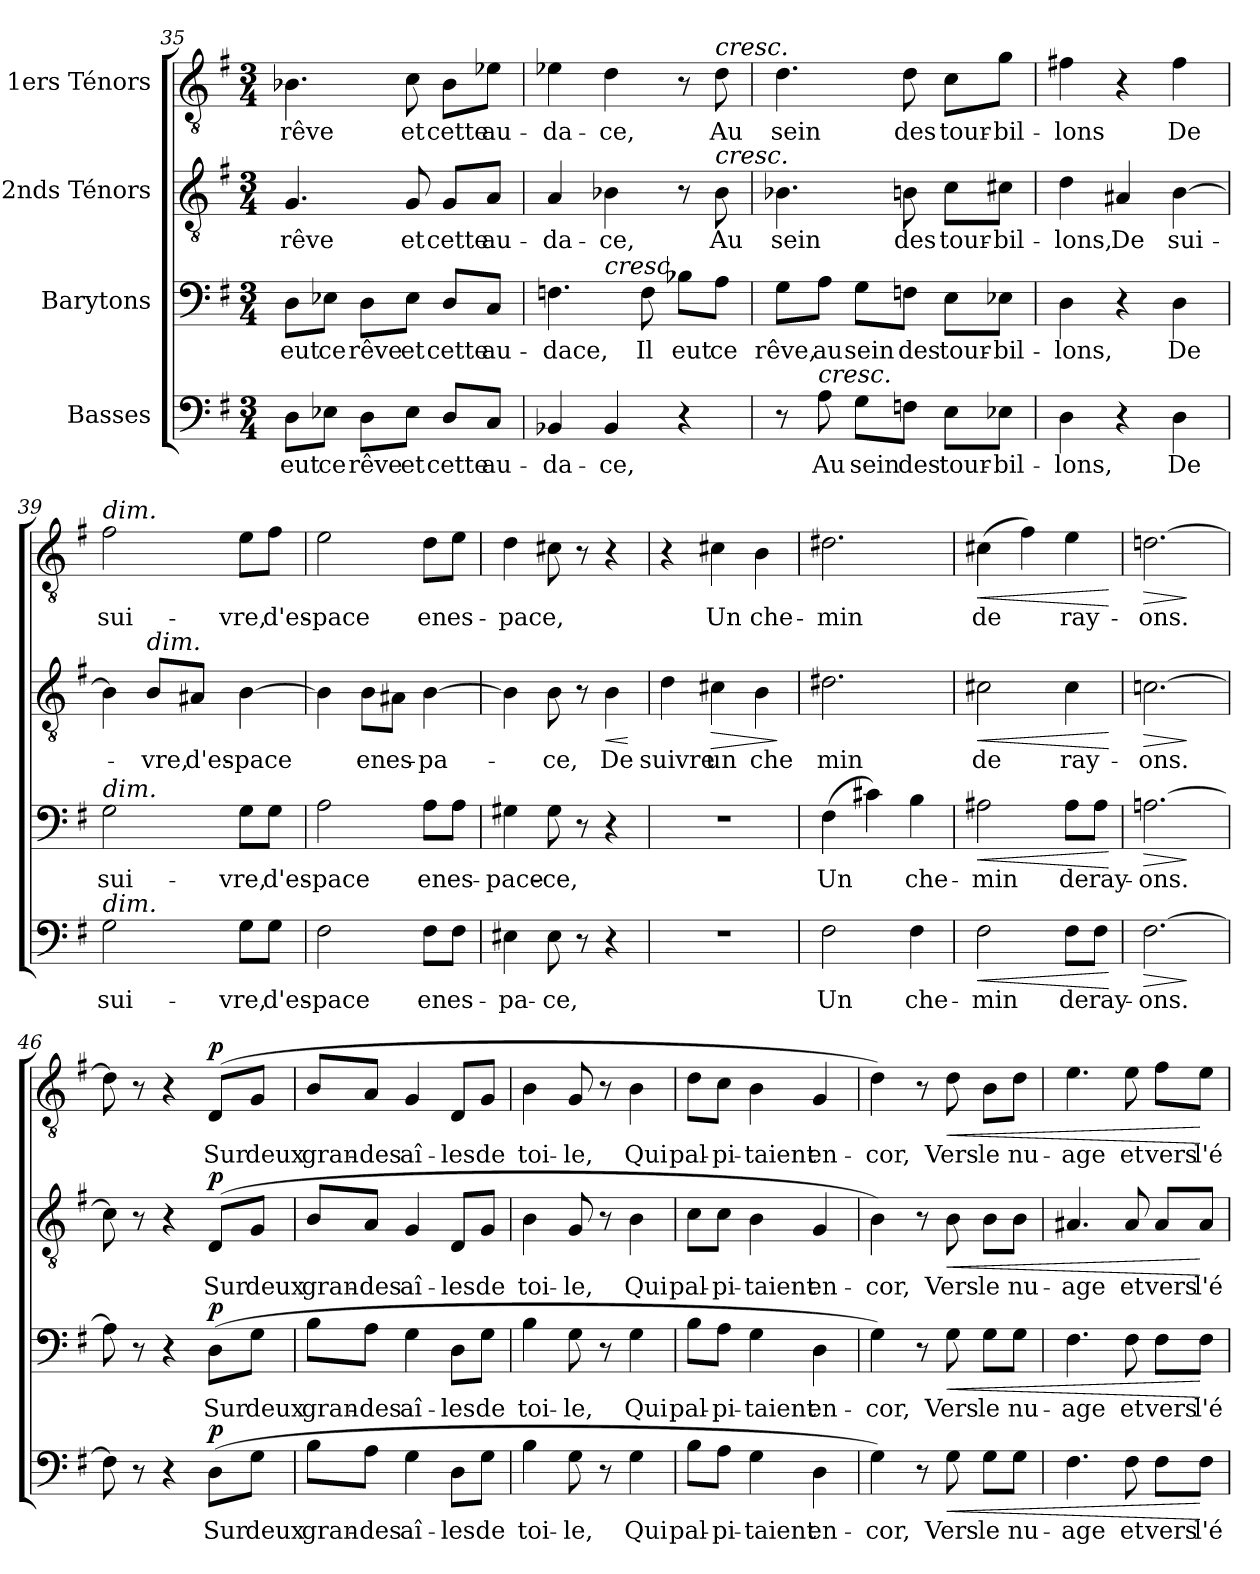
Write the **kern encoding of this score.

**kern	**text	**dynam	**kern	**text	**dynam	**kern	**text	**dynam	**kern	**text	**dynam
*part4	*part4	*part4	*part3	*part3	*part3	*part2	*part2	*part2	*part1	*part1	*part1
*staff4	*staff4	*staff4	*staff3	*staff3	*staff3	*staff2	*staff2	*staff2	*staff1	*staff1	*staff1
*I"Basses	*	*	*I"Barytons	*	*	*I"2nds Ténors	*	*	*I"1ers Ténors	*	*
*clefF4	*	*	*clefF4	*	*	*clefGv2	*	*	*clefGv2	*	*
*k[f#]	*	*	*k[f#]	*	*	*k[f#]	*	*	*k[f#]	*	*
*G:	*	*	*G:	*	*	*G:	*	*	*G:	*	*
*M3/4	*	*	*M3/4	*	*	*M3/4	*	*	*M3/4	*	*
=35	=35	=35	=35	=35	=35	=35	=35	=35	=35	=35	=35
!	!LO:LY:b	!	!	!LO:LY:b	!	!	!LO:LY:b	!	!	!LO:LY:b	!
8D\L	eut	.	8D\L	eut	.	4.G/	rêve	.	4.B-X\	rêve	.
!	!LO:LY:b	!	!	!LO:LY:b	!	!	!	!	!	!	!
8E-X\J	ce	.	8E-X\J	ce	.	.	.	.	.	.	.
!	!LO:LY:b	!	!	!LO:LY:b	!	!	!	!	!	!	!
8D\L	rêve	.	8D\L	rêve	.	.	.	.	.	.	.
!	!LO:LY:b	!	!	!LO:LY:b	!	!	!LO:LY:b	!	!	!LO:LY:b	!
8E-\J	et	.	8E-\J	et	.	8G/	et	.	8c\	et	.
!	!LO:LY:b	!	!	!LO:LY:b	!	!	!LO:LY:b	!	!	!LO:LY:b	!
8D/L	cette	.	8D/L	cette	.	8G/L	cette	.	8B-\L	cette	.
!	!LO:LY:b	!	!	!LO:LY:b	!	!	!LO:LY:b	!	!	!LO:LY:b	!
8C/J	au-	.	8C/J	au-	.	8A/J	au-	.	8e-X\J	au-	.
=36	=36	=36	=36	=36	=36	=36	=36	=36	=36	=36	=36
!	!LO:LY:b	!	!	!LO:LY:b	!	!	!LO:LY:b	!	!	!LO:LY:b	!
*	*	*	*^	*	*	*	*	*	*	*	*
4BB-X/	-da-	.	4.Fn\	4ryy	-dace,	.	4A/	-da-	.	4e-X\	-da-	.
!	!	!	!	!LO:TX:a:i:t=cresc.	!	!	!	!	!	!	!	!
!	!LO:LY:b	!	!	!	!	!	!	!LO:LY:b	!	!	!LO:LY:b	!
4BB-/	-ce,	.	.	2ryy	.	.	4B-X\	-ce,	.	4d\	-ce,	.
!	!	!	!	!	!LO:LY:b	!	!	!	!	!	!	!
.	.	.	8F\	.	Il	.	.	.	.	.	.	.
!	!	!	!	!	!LO:LY:b	!	!	!	!	!	!	!
4r	.	.	8B-X\L	.	eut	.	8r	.	.	8r	.	.
!	!	!	!	!	!	!	!	!	!	!LO:TX:a:i:t=cresc.	!	!
!	!	!	!	!	!	!	!LO:TX:a:i:t=cresc.	!	!	!	!	!
!	!	!	!	!	!LO:LY:b	!	!	!LO:LY:b	!	!	!LO:LY:b	!
.	.	.	8A\J	.	ce	.	8B-\	Au	.	8d\	Au	.
=37	=37	=37	=37	=37	=37	=37	=37	=37	=37	=37	=37	=37
!	!	!	!	!	!LO:LY:b	!	!	!LO:LY:b	!	!	!LO:LY:b	!
*	*	*	*v	*v	*	*	*	*	*	*	*	*
8r	.	.	8G\L	rêve,	.	4.B-X\	sein	.	4.d\	sein	.
!LO:TX:a:i:t=cresc.	!	!	!	!	!	!	!	!	!	!	!
!	!LO:LY:b	!	!	!LO:LY:b	!	!	!	!	!	!	!
8A\	Au	.	8A\J	au	.	.	.	.	.	.	.
!	!LO:LY:b	!	!	!LO:LY:b	!	!	!	!	!	!	!
8G\L	sein	.	8G\L	sein	.	.	.	.	.	.	.
!	!LO:LY:b	!	!	!LO:LY:b	!	!	!LO:LY:b	!	!	!LO:LY:b	!
8Fn\J	des	.	8Fn\J	des	.	8Bn\	des	.	8d\	des	.
!	!LO:LY:b	!	!	!LO:LY:b	!	!	!LO:LY:b	!	!	!LO:LY:b	!
8E\L	tour-	.	8E\L	tour-	.	8c\L	tour-	.	8c\L	tour-	.
!	!LO:LY:b	!	!	!LO:LY:b	!	!	!LO:LY:b	!	!	!LO:LY:b	!
8E-X\J	-bil-	.	8E-X\J	-bil-	.	8c#X\J	-bil-	.	8g\J	-bil-	.
!!LO:LB:g=z
=38	=38	=38	=38	=38	=38	=38	=38	=38	=38	=38	=38
!	!LO:LY:b	!	!	!LO:LY:b	!	!	!LO:LY:b	!	!	!LO:LY:b	!
4D\	-lons,	.	4D\	-lons,	.	4d\	-lons,	.	4f#X\	-lons	.
!	!	!	!	!	!	!	!LO:LY:b	!	!	!	!
4r	.	.	4r	.	.	4A#X/	De	.	4r	.	.
!	!LO:LY:b	!	!	!LO:LY:b	!	!	!LO:LY:b	!	!	!LO:LY:b	!
4D\	De	.	4D\	De	.	[4B\	sui-	.	4f#\	De	.
=39	=39	=39	=39	=39	=39	=39	=39	=39	=39	=39	=39
!	!	!	!	!	!	!	!	!	!LO:TX:a:i:t=dim.	!	!
!	!	!	!LO:TX:a:i:t=dim.	!	!	!	!	!	!	!	!
!LO:TX:a:i:t=dim.	!	!	!	!	!	!	!	!	!	!	!
!	!LO:LY:b	!	!	!LO:LY:b	!	!	!	!	!	!LO:LY:b	!
2G\	sui-	.	2G\	sui-	.	4B\]	.	.	2f#\	sui-	.
!	!	!	!	!	!	!LO:TX:a:i:t=dim.	!	!	!	!	!
!	!	!	!	!	!	!	!LO:LY:b	!	!	!	!
.	.	.	.	.	.	8B/L	-vre,	.	.	.	.
!	!	!	!	!	!	!	!LO:LY:b	!	!	!	!
.	.	.	.	.	.	8A#X/J	d'es-	.	.	.	.
!	!LO:LY:b	!	!	!LO:LY:b	!	!	!LO:LY:b	!	!	!LO:LY:b	!
8G\L	-vre,	.	8G\L	-vre,	.	[4B\	-pace	.	8e\L	-vre,	.
!	!LO:LY:b	!	!	!LO:LY:b	!	!	!	!	!	!LO:LY:b	!
8G\J	d'es-	.	8G\J	d'es-	.	.	.	.	8f#\J	d'es-	.
=40	=40	=40	=40	=40	=40	=40	=40	=40	=40	=40	=40
!	!LO:LY:b	!	!	!LO:LY:b	!	!	!	!	!	!LO:LY:b	!
2F#\	-pace	.	2A\	-pace	.	4B\]	.	.	2e\	-pace	.
!	!	!	!	!	!	!	!LO:LY:b	!	!	!	!
.	.	.	.	.	.	8B\L	en	.	.	.	.
!	!	!	!	!	!	!	!LO:LY:b	!	!	!	!
.	.	.	.	.	.	8A#X\J	es-	.	.	.	.
!	!LO:LY:b	!	!	!LO:LY:b	!	!	!LO:LY:b	!	!	!LO:LY:b	!
8F#\L	en	.	8A\L	en	.	[4B\	-pa-	.	8d\L	en	.
!	!LO:LY:b	!	!	!LO:LY:b	!	!	!	!	!	!LO:LY:b	!
8F#\J	es-	.	8A\J	es-	.	.	.	.	8e\J	es-	.
=41	=41	=41	=41	=41	=41	=41	=41	=41	=41	=41	=41
!	!LO:LY:b	!	!	!LO:LY:b	!	!	!	!	!	!LO:LY:b	!
4E#X\	-pa-	.	4G#X\	-pace-	.	4B\]	.	.	4d\	-pace,	.
!	!LO:LY:b	!	!	!LO:LY:b	!	!	!LO:LY:b	!	!	!	!
8E#\	-ce,	.	8G#\	-ce,	.	8B\	-ce,	.	8c#X\	.	.
8r	.	.	8r	.	.	8r	.	.	8r	.	.
!	!	!	!	!	!	!	!LO:LY:b	!LO:HP:b	!	!	!
4r	.	.	4r	.	.	4B\	De	<	4r	.	.
.	.	.	.	.	.	.	.	[	.	.	.
=42	=42	=42	=42	=42	=42	=42	=42	=42	=42	=42	=42
!	!	!	!	!	!	!	!LO:LY:b	!	!	!	!
2.r	.	.	2.r	.	.	4d\	suivre	.	4r	.	.
!	!	!	!	!	!	!	!LO:LY:b	!LO:HP:b	!	!LO:LY:b	!
.	.	.	.	.	.	4c#X\	un	>	4c#X\	Un	.
!	!	!	!	!	!	!	!LO:LY:b	!	!	!LO:LY:b	!
.	.	.	.	.	.	4B\	che	.	4B\	che-	.
.	.	.	.	.	.	.	.	]	.	.	.
!!LO:LB:g=z
=43	=43	=43	=43	=43	=43	=43	=43	=43	=43	=43	=43
!	!LO:LY:b	!	!	!LO:LY:b	!	!	!LO:LY:b	!	!	!LO:LY:b	!
2F#\	Un	.	(>4F#\	Un	.	2.d#X\	min	.	2.d#X\	-min	.
.	.	.	4c#X\)	.	.	.	.	.	.	.	.
!	!LO:LY:b	!	!	!LO:LY:b	!	!	!	!	!	!	!
4F#\	che-	.	4B\	che-	.	.	.	.	.	.	.
=44	=44	=44	=44	=44	=44	=44	=44	=44	=44	=44	=44
!	!LO:LY:b	!LO:HP:b	!	!LO:LY:b	!LO:HP:b	!	!LO:LY:b	!LO:HP:b	!	!LO:LY:b	!LO:HP:b
2F#\	-min	<	2A#X\	-min	<	2c#X\	de	<	(>4c#X\	de	<
.	.	.	.	.	.	.	.	.	4f#\)	.	.
!	!LO:LY:b	!	!	!LO:LY:b	!	!	!LO:LY:b	!	!	!LO:LY:b	!
8F#\L	de	.	8A#\L	de	.	4c#\	ray-	.	4e\	ray-	.
!	!LO:LY:b	!	!	!LO:LY:b	!	!	!	!	!	!	!
8F#\J	ray-	.	8A#\J	ray-	.	.	.	.	.	.	.
.	.	[	.	.	[	.	.	[	.	.	[
=45	=45	=45	=45	=45	=45	=45	=45	=45	=45	=45	=45
!	!LO:LY:b	!LO:HP:b	!	!LO:LY:b	!LO:HP:b	!	!LO:LY:b	!LO:HP:b	!	!LO:LY:b	!LO:HP:b
[2.F#\	-ons.	>	[2.An\	-ons.	>	[2.cn\	-ons.	>	[2.dn\	-ons.	>
.	.	]	.	.	]	.	.	]	.	.	]
=46	=46	=46	=46	=46	=46	=46	=46	=46	=46	=46	=46
8F#\]	.	.	8A\]	.	.	8c\]	.	.	8d\]	.	.
8r	.	.	8r	.	.	8r	.	.	8r	.	.
4r	.	.	4r	.	.	4r	.	.	4r	.	.
!	!LO:LY:b	!LO:DY:a	!	!LO:LY:b	!LO:DY:a	!	!LO:LY:b	!LO:DY:a	!	!LO:LY:b	!LO:DY:a
(>8D\L	Sur	p	(>8D\L	Sur	p	(8D/L	Sur	p	(8D/L	Sur	p
!	!LO:LY:b	!	!	!LO:LY:b	!	!	!LO:LY:b	!	!	!LO:LY:b	!
8G\J	deux	.	8G\J	deux	.	8G/J	deux	.	8G/J	deux	.
=47	=47	=47	=47	=47	=47	=47	=47	=47	=47	=47	=47
!	!LO:LY:b	!	!	!LO:LY:b	!	!	!LO:LY:b	!	!	!LO:LY:b	!
8B\L	gran-	.	8B\L	gran-	.	8B/L	gran-	.	8B/L	gran-	.
!	!LO:LY:b	!	!	!LO:LY:b	!	!	!LO:LY:b	!	!	!LO:LY:b	!
8A\J	-des	.	8A\J	-des	.	8A/J	-des	.	8A/J	-des	.
!	!LO:LY:b	!	!	!LO:LY:b	!	!	!LO:LY:b	!	!	!LO:LY:b	!
4G\	aî-	.	4G\	aî-	.	4G/	aî-	.	4G/	aî-	.
!	!LO:LY:b	!	!	!LO:LY:b	!	!	!LO:LY:b	!	!	!LO:LY:b	!
8D\L	-les	.	8D\L	-les	.	8D/L	-les	.	8D/L	-les	.
!	!LO:LY:b	!	!	!LO:LY:b	!	!	!LO:LY:b	!	!	!LO:LY:b	!
8G\J	de	.	8G\J	de	.	8G/J	de	.	8G/J	de	.
=48	=48	=48	=48	=48	=48	=48	=48	=48	=48	=48	=48
!	!LO:LY:b	!	!	!LO:LY:b	!	!	!LO:LY:b	!	!	!LO:LY:b	!
4B\	toi-	.	4B\	toi-	.	4B\	toi-	.	4B\	toi-	.
!	!LO:LY:b	!	!	!LO:LY:b	!	!	!LO:LY:b	!	!	!LO:LY:b	!
8G\	-le,	.	8G\	-le,	.	8G/	-le,	.	8G/	-le,	.
8r	.	.	8r	.	.	8r	.	.	8r	.	.
!	!LO:LY:b	!	!	!LO:LY:b	!	!	!LO:LY:b	!	!	!LO:LY:b	!
4G\	Qui	.	4G\	Qui	.	4B\	Qui	.	4B\	Qui	.
!!LO:LB:g=z
=49	=49	=49	=49	=49	=49	=49	=49	=49	=49	=49	=49
!	!LO:LY:b	!	!	!LO:LY:b	!	!	!LO:LY:b	!	!	!LO:LY:b	!
8B\L	pal-	.	8B\L	pal-	.	8c\L	pal-	.	8d\L	pal-	.
!	!LO:LY:b	!	!	!LO:LY:b	!	!	!LO:LY:b	!	!	!LO:LY:b	!
8A\J	-pi-	.	8A\J	-pi-	.	8c\J	-pi-	.	8c\J	-pi-	.
!	!LO:LY:b	!	!	!LO:LY:b	!	!	!LO:LY:b	!	!	!LO:LY:b	!
4G\	-taient	.	4G\	-taient	.	4B\	-taient	.	4B\	-taient	.
!	!LO:LY:b	!	!	!LO:LY:b	!	!	!LO:LY:b	!	!	!LO:LY:b	!
4D\	en-	.	4D\	en-	.	4G/	en-	.	4G/	en-	.
=50	=50	=50	=50	=50	=50	=50	=50	=50	=50	=50	=50
!	!LO:LY:b	!	!	!LO:LY:b	!	!	!LO:LY:b	!	!	!LO:LY:b	!
4G\)	-cor,	.	4G\)	-cor,	.	4B\)	-cor,	.	4d\)	-cor,	.
8r	.	.	8r	.	.	8r	.	.	8r	.	.
!	!LO:LY:b	!LO:HP:b	!	!LO:LY:b	!LO:HP:b	!	!LO:LY:b	!LO:HP:b	!	!LO:LY:b	!LO:HP:b
8G\	Vers	<	8G\	Vers	<	8B\	Vers	<	8d\	Vers	<
!	!LO:LY:b	!	!	!LO:LY:b	!	!	!LO:LY:b	!	!	!LO:LY:b	!
8G\L	le	.	8G\L	le	.	8B\L	le	.	8B\L	le	.
!	!LO:LY:b	!	!	!LO:LY:b	!	!	!LO:LY:b	!	!	!LO:LY:b	!
8G\J	nu-	.	8G\J	nu-	.	8B\J	nu-	.	8d\J	nu-	.
=51	=51	=51	=51	=51	=51	=51	=51	=51	=51	=51	=51
!	!LO:LY:b	!	!	!LO:LY:b	!	!	!LO:LY:b	!	!	!LO:LY:b	!
4.F#\	-age	.	4.F#\	-age	.	4.A#X/	-age	.	4.e\	-age	.
!	!LO:LY:b	!	!	!LO:LY:b	!	!	!LO:LY:b	!	!	!LO:LY:b	!
8F#\	et	.	8F#\	et	.	8A#/	et	.	8e\	et	.
!	!LO:LY:b	!	!	!LO:LY:b	!	!	!LO:LY:b	!	!	!LO:LY:b	!
8F#\L	vers	.	8F#\L	vers	.	8A#/L	vers	.	8f#\L	vers	.
!	!LO:LY:b	!	!	!LO:LY:b	!	!	!LO:LY:b	!	!	!LO:LY:b	!
8F#\J	l'é-	[	8F#\J	l'é-	[	8A#/J	l'é-	[	8e\J	l'é-	[
=	=	=	=	=	=	=	=	=	=	=	=
*-	*-	*-	*-	*-	*-	*-	*-	*-	*-	*-	*-
